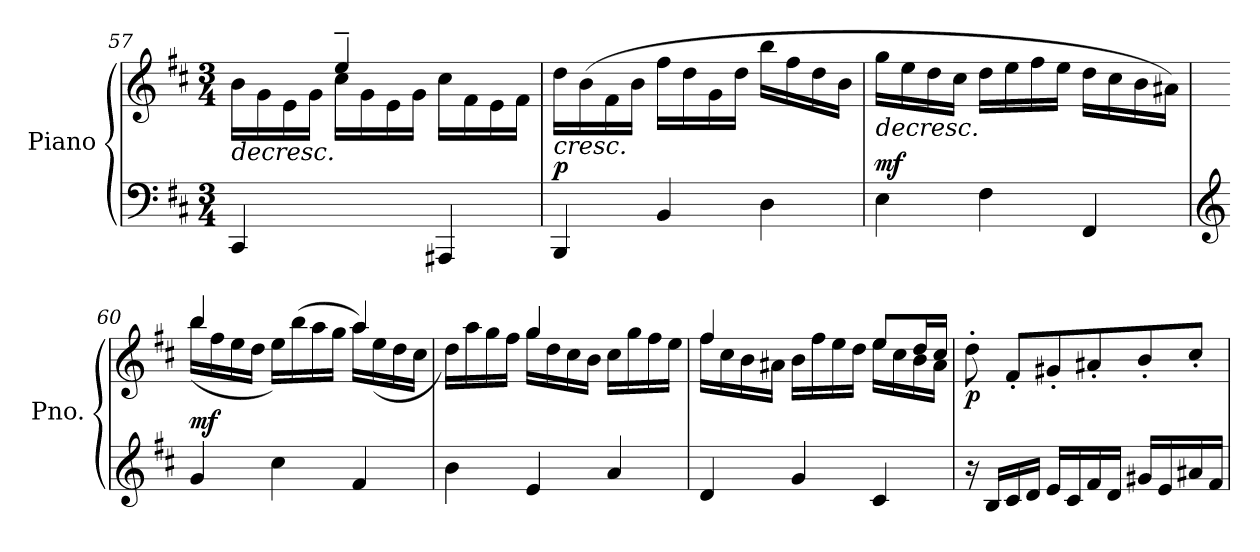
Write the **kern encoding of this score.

**kern	**kern	**dynam
*part1	*part1	*part1
*staff2	*staff1	*staff1/2
*I"Piano	*	*
*I'Pno.	*	*
*clefF4	*clefG2	*
*k[f#c#]	*k[f#c#]	*
*M3/4	*M3/4	*
=57	=57	=57
!	!	!LO:HP:b
*	*^	*
4CC#/	4ryy	16b\LL	>
.	.	16g\	.
.	.	16e\	.
.	.	16g\JJ	.
4ryy	4ee~/	16cc#\LL	.
.	.	16g\	.
.	.	16e\	.
.	.	16g\JJ	.
4AAA#X/	4ryy	16cc#\LL	.
.	.	16f#\	.
.	.	16e\	.
.	.	16f#\JJ	.
=58	=58	=58	=58
!	!	!	!LO:HP:b
!	!	!	!LO:DY:n=1:a=2
*	*v	*v	*
4BBB/	16dd\LL	< p
.	(16b\	.
.	16f#\	.
.	16b\JJ	.
4BB/	16ff#\LL	.
.	16dd\	.
.	16g\	.
.	16dd\JJ	.
4D\	16bb\LL	.
.	16ff#\	.
.	16dd\	.
.	16b\JJ	.
.	.	]
=59	=59	=59
!	!	!LO:HP:b
!	!	!LO:DY:n=1:a=2
4E\	16gg\LL	> mf
.	16ee\	.
.	16dd\	.
.	16cc#\JJ	.
4F#\	16dd\LL	.
.	16ee\	.
.	16ff#\	.
.	16ee\JJ	.
4FF#/	16dd\LL	.
.	16cc#\	.
.	16b\	.
.	16a#X\JJ)	.
.	.	[
!!LO:LB:g=z
=60	=60	=60
*clefG2	*	*
*	*^	*
!	!	!	!LO:DY:a=2
4g/	4bb/	(16bb\LL	mf
.	.	16ff#\	.
.	.	16ee\	.
.	.	16dd\JJ	.
4cc#\	4rffyy	16ee\LL)	.
.	.	(>16bb\	.
.	.	16aa\	.
.	.	16gg\JJ	.
4f#/	4aa/	16aa\LL)	.
.	.	(>16ee\	.
.	.	16dd\	.
.	.	16cc#\JJ	.
=61	=61	=61	=61
4b\	4rddyy	16dd\LL)	.
.	.	16aa\	.
.	.	16gg\	.
.	.	16ff#\JJ	.
4e/	(4gg/	16gg\LL	.
.	.	16dd\	.
.	.	16cc#\	.
.	.	16b\JJ	.
4a/	4rddyy	16cc#\LL	.
.	.	16gg\	.
.	.	16ff#\	.
.	.	16ee\JJ	.
=62	=62	=62	=62
4d/	4ff#/	16ff#\LL	.
.	.	16cc#\	.
.	.	16b\	.
.	.	16a#X\JJ	.
4g/	4ryy	16b\LL	.
.	.	16ff#\	.
.	.	16ee\	.
.	.	16dd\JJ	.
4c#/	8ee/L	16ee\LL	.
.	.	16cc#\	.
.	16dd/L	16b\	.
.	16cc#/JJ	16a#\JJ	.
=63	=63	=63	=63
!	!	!	!LO:DY:b
*	*v	*v	*
16r	8dd'\	p
16B/LL	.	.
16c#/	8f#'/L	.
16d/JJ	.	.
16e/LL	8g#X'/	.
16c#/	.	.
16f#/	8a#X'/	.
16d/JJ	.	.
16g#X/LL	8b'/	.
16e/	.	.
16a#X/	8cc#'/J	.
16f#/JJ	.	.
.	.	]
=	=	=
*-	*-	*-
